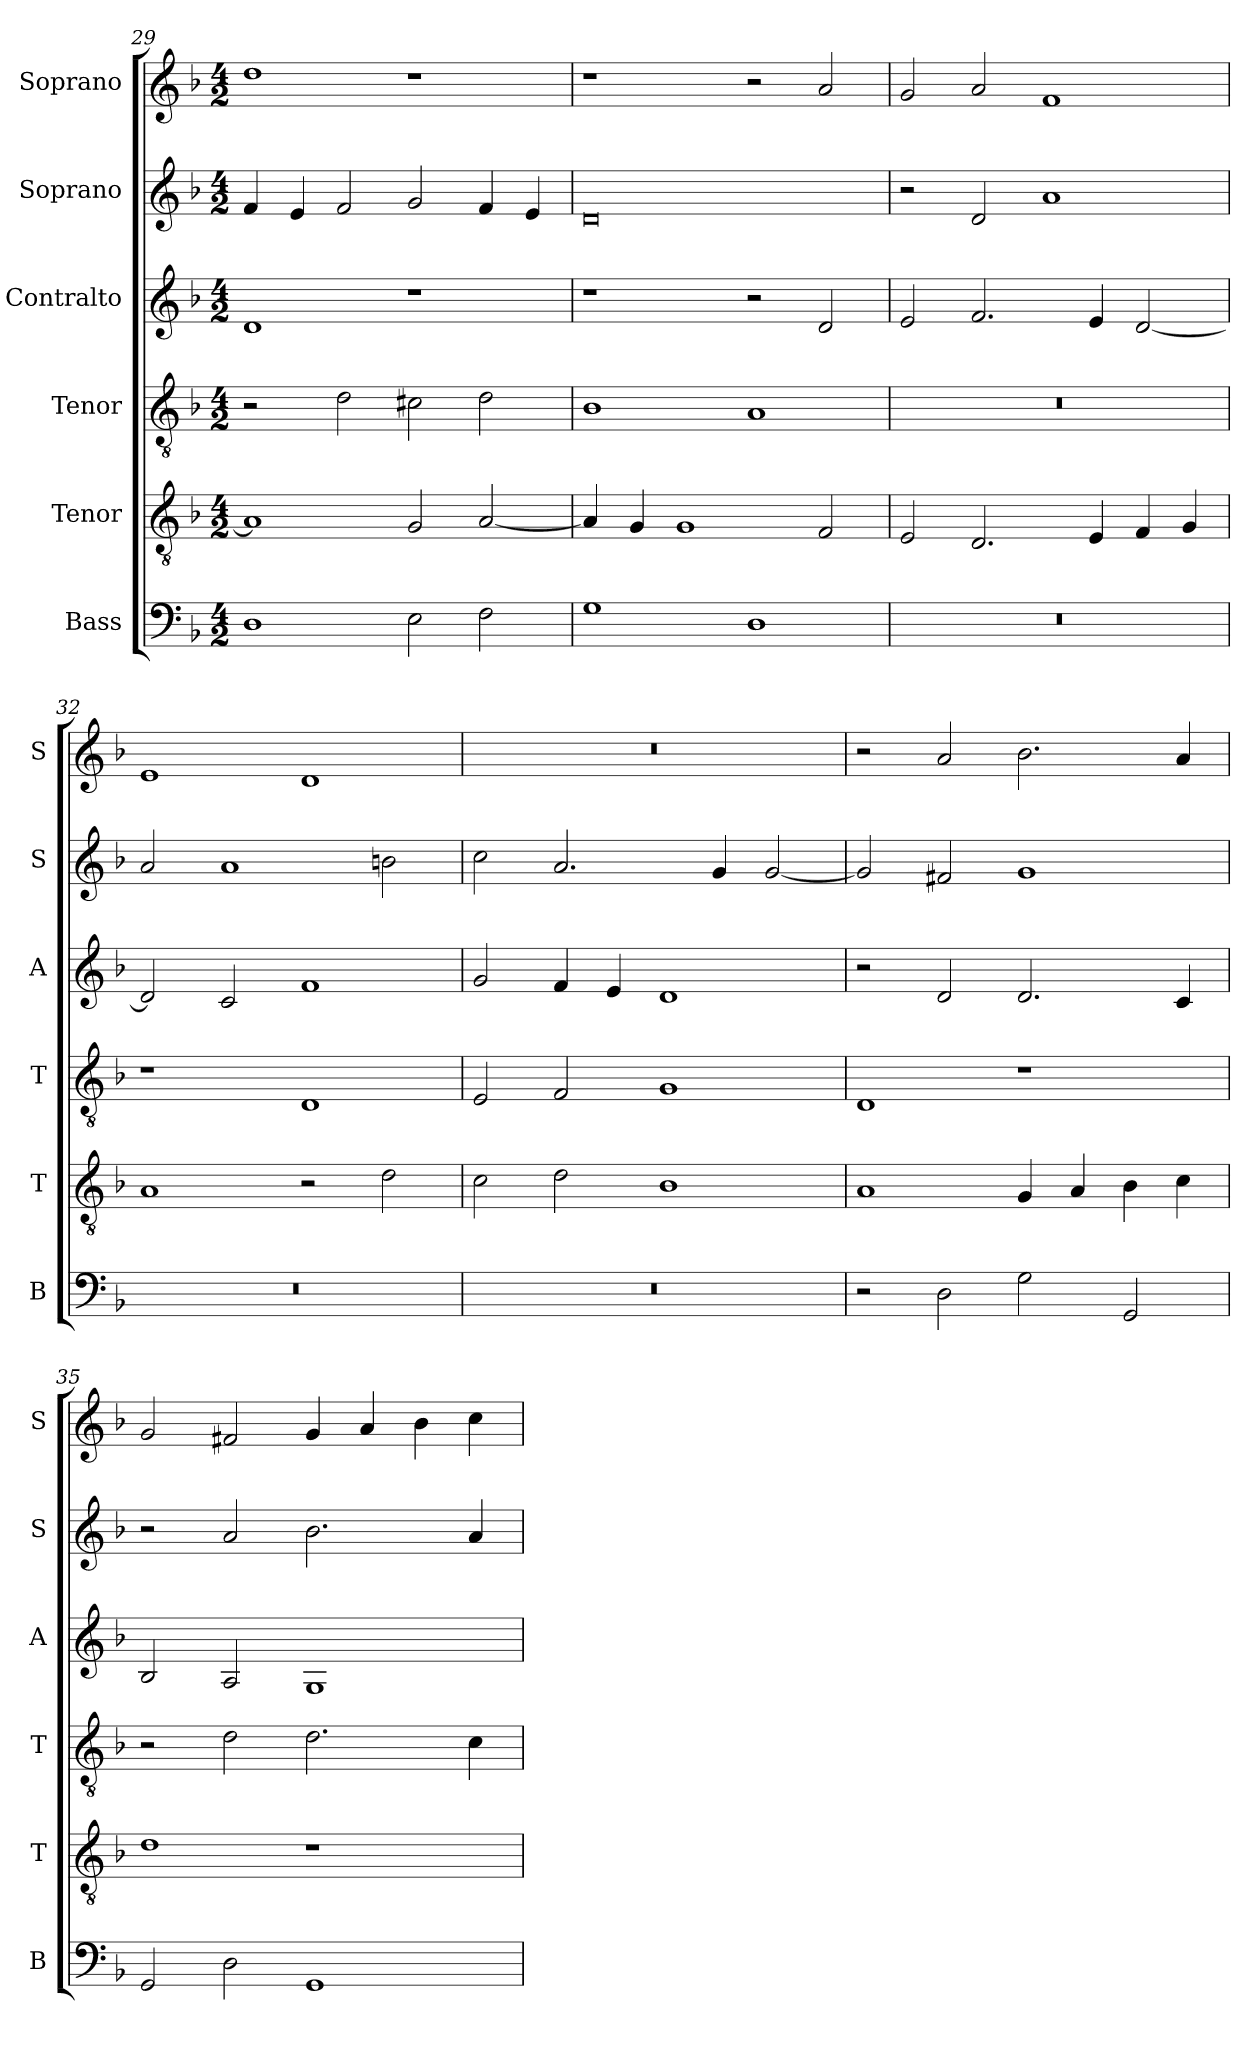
**kern	**kern	**kern	**kern	**kern	**kern
*part6	*part5	*part4	*part3	*part2	*part1
*staff6	*staff5	*staff4	*staff3	*staff2	*staff1
*I"Bass	*I"Tenor	*I"Tenor	*I"Contralto	*I"Soprano	*I"Soprano
*I'B	*I'T	*I'T	*I'A	*I'S	*I'S
*clefF4	*clefGv2	*clefGv2	*clefG2	*clefG2	*clefG2
*k[b-]	*k[b-]	*k[b-]	*k[b-]	*k[b-]	*k[b-]
*G:dor	*G:dor	*G:dor	*G:dor	*G:dor	*G:dor
*M4/2	*M4/2	*M4/2	*M4/2	*M4/2	*M4/2
=29	=29	=29	=29	=29	=29
1D	1A]	2r	1d	4f	1dd
.	.	.	.	4e	.
.	.	2d	.	2f	.
2E	2G	2c#X	1r	2g	1r
2F	[2A	2d	.	4f	.
.	.	.	.	4e	.
=30	=30	=30	=30	=30	=30
1G	4A]	1B-	1r	0d	1r
.	4G	.	.	.	.
.	1G	.	.	.	.
1D	.	1A	2r	.	2r
.	2F	.	2d	.	2a
=31	=31	=31	=31	=31	=31
0r	2E	0r	2e	2r	2g
.	2.D	.	2.f	2d	2a
.	.	.	.	1a	1f
.	4E	.	4e	.	.
.	4F	.	[2d	.	.
.	4G	.	.	.	.
=32	=32	=32	=32	=32	=32
0r	1A	1r	2d]	2a	1e
.	.	.	2c	1a	.
.	2r	1D	1f	.	1d
.	2d	.	.	2bn	.
=33	=33	=33	=33	=33	=33
0r	2c	2E	2g	2cc	0r
.	2d	2F	4f	2.a	.
.	.	.	4e	.	.
.	1B-	1G	1d	.	.
.	.	.	.	4g	.
.	.	.	.	[2g	.
=34	=34	=34	=34	=34	=34
2r	1A	1D	2r	2g]	2r
2D	.	.	2d	2f#X	2a
2G	4G	1r	2.d	1g	2.b-
.	4A	.	.	.	.
2GG	4B-	.	.	.	.
.	4c	.	4c	.	4a
=35	=35	=35	=35	=35	=35
2GG	1d	2r	2B-	2r	2g
2D	.	2d	2A	2a	2f#X
1GG	1r	2.d	1G	2.b-	4g
.	.	.	.	.	4a
.	.	.	.	.	4b-
.	.	4c	.	4a	4cc
=	=	=	=	=	=
*-	*-	*-	*-	*-	*-
